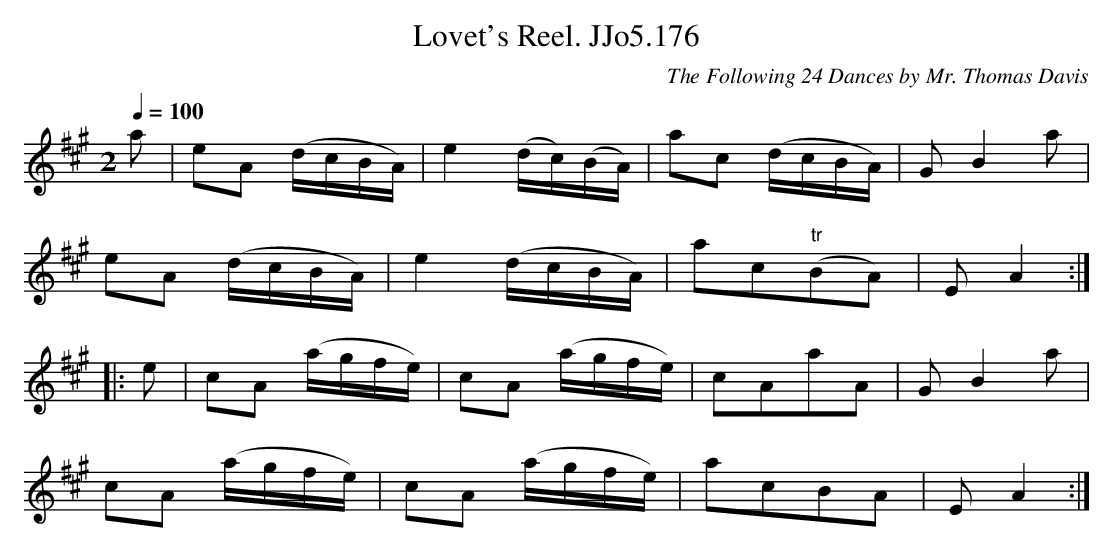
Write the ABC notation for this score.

X:1
T:Lovet's Reel. JJo5.176
C:The Following 24 Dances by Mr. Thomas Davis
M:2
L:1/8
Q:1/4=100
K:A
a|eA (d/c/B/A/)|e2 (d/c/)(B/A/)|ac (d/c/B/A/)|GB2a|
eA (d/c/B/A/)|e2 (d/c/B/A/)|ac"tr"(BA)|EA2:|
|:e|cA (a/g/f/e/) |cA (a/g/f/e/)|cAaA|GB2a|
cA (a/g/f/e/)|cA (a/g/f/e/)|acBA|EA2:|
